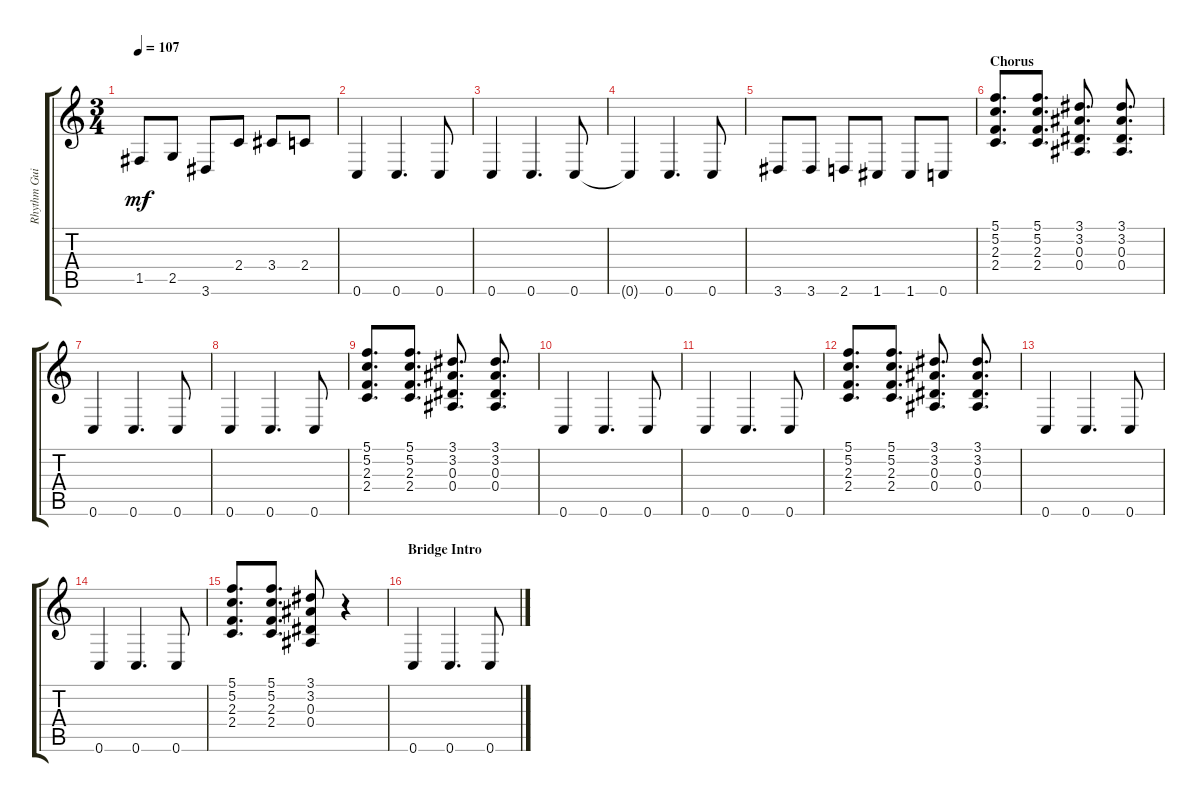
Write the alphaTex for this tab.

\track ("Rhythm Guitar" "Rhythm Gui") {instrument distortionguitar}
\staff {score tabs}
\tuning (C4 G3 Eb3 Bb2 F2 C2) {hide}
\ts (3 4)
\tempo 107
\clef g2
\ks c
1.5.8{dy mf} 2.5.8 3.6.8 2.4.8 3.4.8 2.4.8 |
0.6.4 0.6.4{d} 0.6.8 |
0.6.4 0.6.4{d} 0.6.8 |
0.6{t}.4 0.6.4{d} 0.6.8 |
3.6.8 3.6.8 2.6.8 1.6.8 1.6.8 0.6.8 |
\section ("" "Chorus")
(5.1 5.2 2.3 2.4).8{d} (5.1 5.2 2.3 2.4).8{d} (3.1 3.2 0.3 0.4).8{d} (3.1 3.2 0.3 0.4).8{d} |
0.6.4 0.6.4{d} 0.6.8 |
0.6.4 0.6.4{d} 0.6.8 |
(5.1 5.2 2.3 2.4).8{d} (5.1 5.2 2.3 2.4).8{d} (3.1 3.2 0.3 0.4).8{d} (3.1 3.2 0.3 0.4).8{d} |
0.6.4 0.6.4{d} 0.6.8 |
0.6.4 0.6.4{d} 0.6.8 |
(5.1 5.2 2.3 2.4).8{d} (5.1 5.2 2.3 2.4).8{d} (3.1 3.2 0.3 0.4).8{d} (3.1 3.2 0.3 0.4).8{d} |
0.6.4 0.6.4{d} 0.6.8 |
0.6.4 0.6.4{d} 0.6.8 |
(5.1 5.2 2.3 2.4).8{d} (5.1 5.2 2.3 2.4).8{d} (3.1 3.2 0.3 0.4).8 r.4 |
\section ("" "Bridge Intro")
0.6.4 0.6.4{d} 0.6.8
